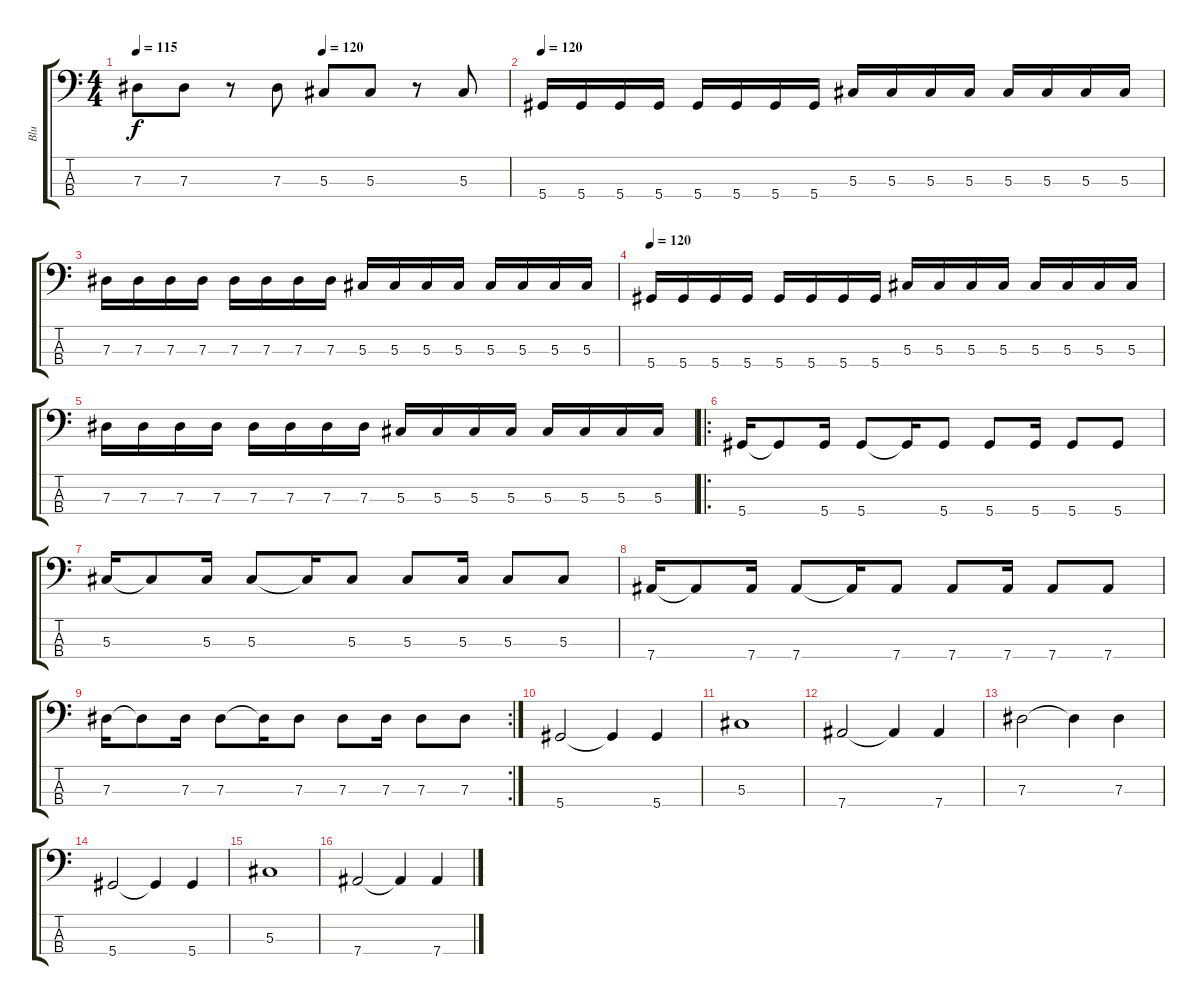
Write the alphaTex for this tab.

\track ("Blu" "Blu") {instrument electricbasspick}
\staff {score tabs}
\tuning (Gb2 Db2 Ab1 Eb1) {hide}
\ts (4 4)
\tempo (120 0.5)
\tempo 115
\clef f4
\ks c
7.3.8{dy f} 7.3.8 r.8 7.3.8 5.3.8 5.3.8 r.8 5.3.8 |
\tempo 120
5.4.16 5.4.16 5.4.16 5.4.16 5.4.16 5.4.16 5.4.16 5.4.16 5.3.16 5.3.16 5.3.16 5.3.16 5.3.16 5.3.16 5.3.16 5.3.16 |
7.3.16 7.3.16 7.3.16 7.3.16 7.3.16 7.3.16 7.3.16 7.3.16 5.3.16 5.3.16 5.3.16 5.3.16 5.3.16 5.3.16 5.3.16 5.3.16 |
\tempo 120
5.4.16 5.4.16 5.4.16 5.4.16 5.4.16 5.4.16 5.4.16 5.4.16 5.3.16 5.3.16 5.3.16 5.3.16 5.3.16 5.3.16 5.3.16 5.3.16 |
7.3.16 7.3.16 7.3.16 7.3.16 7.3.16 7.3.16 7.3.16 7.3.16 5.3.16 5.3.16 5.3.16 5.3.16 5.3.16 5.3.16 5.3.16 5.3.16 |
\ro
5.4.16 5.4{t}.8 5.4.16 5.4.8 5.4{t}.16 5.4.8 5.4.8 5.4.16 5.4.8 5.4.8 |
5.3.16 5.3{t}.8 5.3.16 5.3.8 5.3{t}.16 5.3.8 5.3.8 5.3.16 5.3.8 5.3.8 |
7.4.16 7.4{t}.8 7.4.16 7.4.8 7.4{t}.16 7.4.8 7.4.8 7.4.16 7.4.8 7.4.8 |
\rc 2
7.3.16 7.3{t}.8 7.3.16 7.3.8 7.3{t}.16 7.3.8 7.3.8 7.3.16 7.3.8 7.3.8 |
5.4.2 5.4{t}.4 5.4.4 |
5.3.1 |
7.4.2 7.4{t}.4 7.4.4 |
7.3.2 7.3{t}.4 7.3.4 |
5.4.2 5.4{t}.4 5.4.4 |
5.3.1 |
7.4.2 7.4{t}.4 7.4.4
